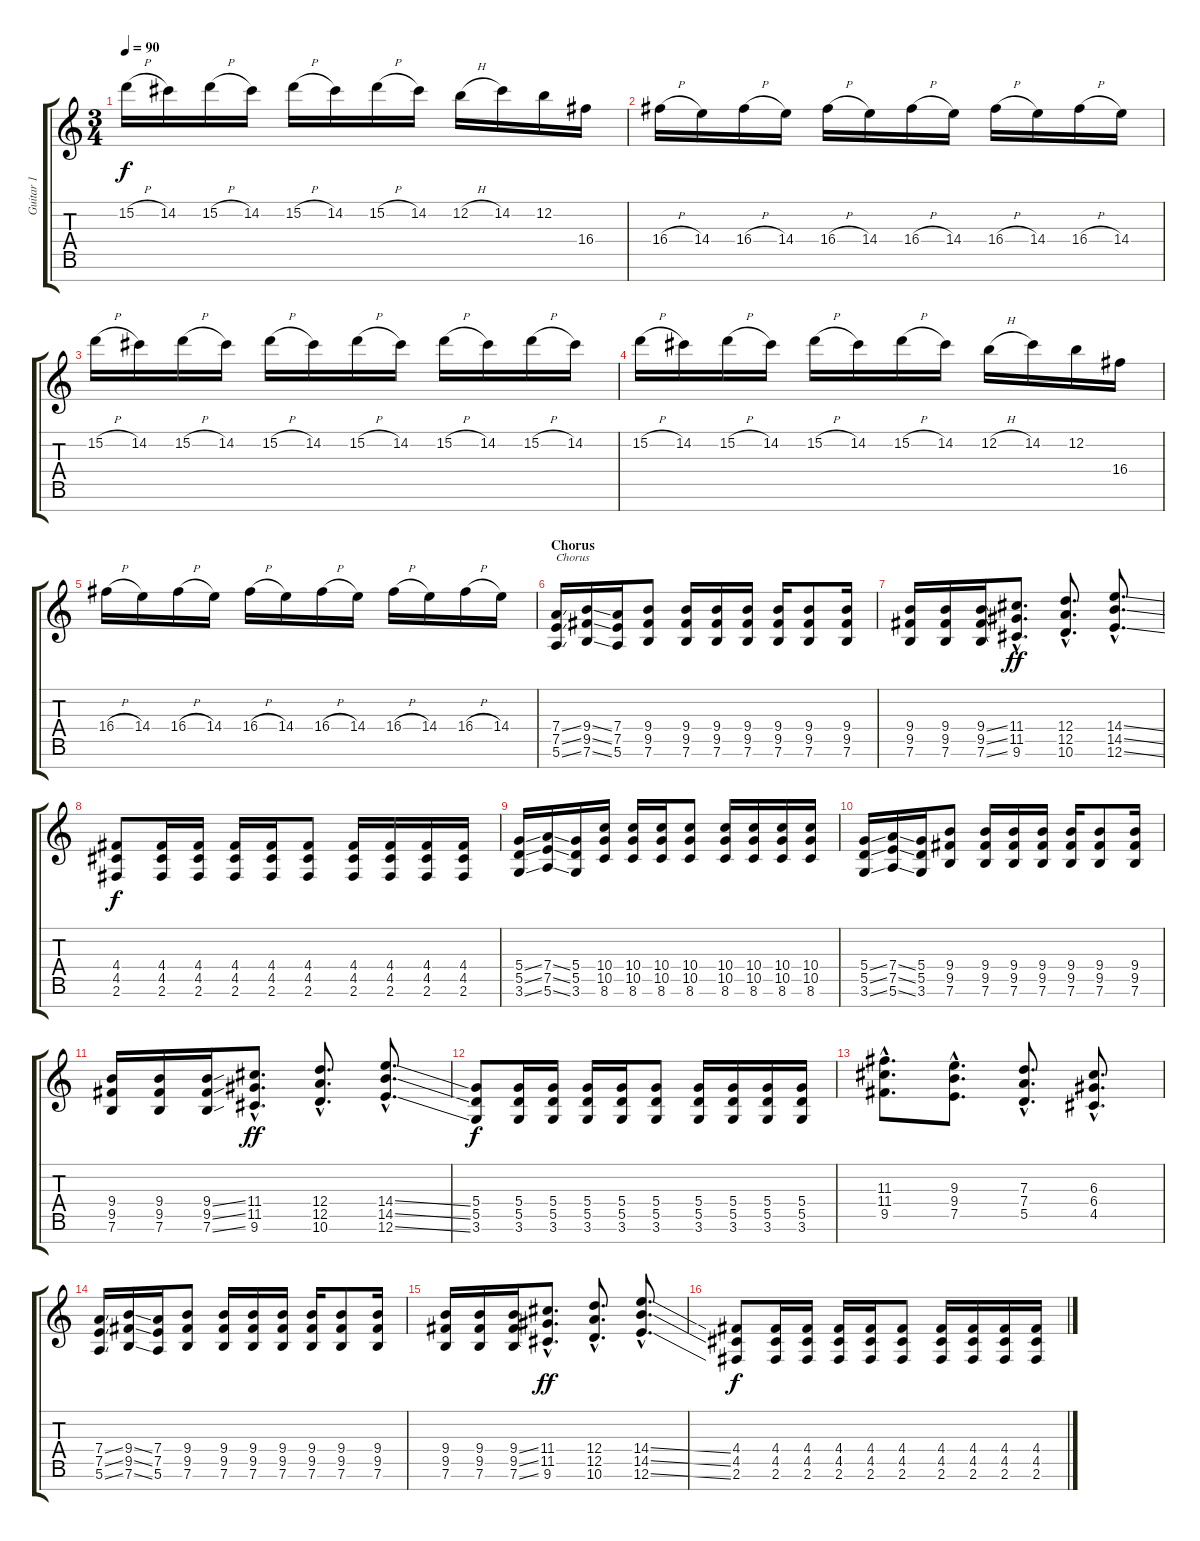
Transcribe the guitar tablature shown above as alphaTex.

\track ("Guitar 1" "Guitar 1") {instrument distortionguitar}
\staff {score tabs}
\tuning (E4 B3 G3 D3 A2 E2 B1) {hide}
\ts (3 4)
\tempo 90
\clef g2
\ks c
15.2{h}.16{dy f} 14.2.16 15.2{h}.16 14.2.16 15.2{h}.16 14.2.16 15.2{h}.16 14.2.16 12.2{h}.16 14.2.16 12.2.16 16.4.16 |
16.4{h}.16 14.4.16 16.4{h}.16 14.4.16 16.4{h}.16 14.4.16 16.4{h}.16 14.4.16 16.4{h}.16 14.4.16 16.4{h}.16 14.4.16 |
15.2{h}.16 14.2.16 15.2{h}.16 14.2.16 15.2{h}.16 14.2.16 15.2{h}.16 14.2.16 15.2{h}.16 14.2.16 15.2{h}.16 14.2.16 |
15.2{h}.16 14.2.16 15.2{h}.16 14.2.16 15.2{h}.16 14.2.16 15.2{h}.16 14.2.16 12.2{h}.16 14.2.16 12.2.16 16.4.16 |
16.4{h}.16 14.4.16 16.4{h}.16 14.4.16 16.4{h}.16 14.4.16 16.4{h}.16 14.4.16 16.4{h}.16 14.4.16 16.4{h}.16 14.4.16 |
\section ("" "Chorus")
(7.4{ss} 7.5{ss} 5.6{ss}).16{txt "Chorus"} (9.4{ss} 9.5{ss} 7.6{ss}).16 (7.4 7.5 5.6).16 (9.4 9.5 7.6).8 (9.4 9.5 7.6).16 (9.4 9.5 7.6).16 (9.4 9.5 7.6).16 (9.4 9.5 7.6).16 (9.4 9.5 7.6).8 (9.4 9.5 7.6).16 |
(9.4 9.5 7.6).16 (9.4 9.5 7.6).16 (9.4{ss} 9.5{ss} 7.6{ss}).16 (11.4{hac} 11.5{hac} 9.6{hac}).8{d dy ff} (12.4{hac} 12.5{hac} 10.6{hac}).8{d} (14.4{ss hac} 14.5{ss hac} 12.6{ss hac}).8{d} |
(4.4 4.5 2.6).8{dy f} (4.4 4.5 2.6).16 (4.4 4.5 2.6).16 (4.4 4.5 2.6).16 (4.4 4.5 2.6).16 (4.4 4.5 2.6).8 (4.4 4.5 2.6).16 (4.4 4.5 2.6).16 (4.4 4.5 2.6).16 (4.4 4.5 2.6).16 |
(5.4{ss} 5.5{ss} 3.6{ss}).16 (7.4{ss} 7.5{ss} 5.6{ss}).16 (5.4 5.5 3.6).16 (10.4 10.5 8.6).16 (10.4 10.5 8.6).16 (10.4 10.5 8.6).16 (10.4 10.5 8.6).8 (10.4 10.5 8.6).16 (10.4 10.5 8.6).16 (10.4 10.5 8.6).16 (10.4 10.5 8.6).16 |
(5.4{ss} 5.5{ss} 3.6{ss}).16 (7.4{ss} 7.5{ss} 5.6{ss}).16 (5.4 5.5 3.6).16 (9.4 9.5 7.6).8 (9.4 9.5 7.6).16 (9.4 9.5 7.6).16 (9.4 9.5 7.6).16 (9.4 9.5 7.6).16 (9.4 9.5 7.6).8 (9.4 9.5 7.6).16 |
(9.4 9.5 7.6).16 (9.4 9.5 7.6).16 (9.4{ss} 9.5{ss} 7.6{ss}).16 (11.4{hac} 11.5{hac} 9.6{hac}).8{d dy ff} (12.4{hac} 12.5{hac} 10.6{hac}).8{d} (14.4{ss hac} 14.5{ss hac} 12.6{ss hac}).8{d} |
(5.4 5.5 3.6).8{dy f} (5.4 5.5 3.6).16 (5.4 5.5 3.6).16 (5.4 5.5 3.6).16 (5.4 5.5 3.6).16 (5.4 5.5 3.6).8 (5.4 5.5 3.6).16 (5.4 5.5 3.6).16 (5.4 5.5 3.6).16 (5.4 5.5 3.6).16 |
(11.3{hac} 11.4{hac} 9.5{hac}).8{d} (9.3{hac} 9.4{hac} 7.5{hac}).8{d} (7.3{hac} 7.4{hac} 5.5{hac}).8{d} (6.3{hac} 6.4{hac} 4.5{hac}).8{d} |
(7.4{ss} 7.5{ss} 5.6{ss}).16 (9.4{ss} 9.5{ss} 7.6{ss}).16 (7.4 7.5 5.6).16 (9.4 9.5 7.6).8 (9.4 9.5 7.6).16 (9.4 9.5 7.6).16 (9.4 9.5 7.6).16 (9.4 9.5 7.6).16 (9.4 9.5 7.6).8 (9.4 9.5 7.6).16 |
(9.4 9.5 7.6).16 (9.4 9.5 7.6).16 (9.4{ss} 9.5{ss} 7.6{ss}).16 (11.4{hac} 11.5{hac} 9.6{hac}).8{d dy ff} (12.4{hac} 12.5{hac} 10.6{hac}).8{d} (14.4{ss hac} 14.5{ss hac} 12.6{ss hac}).8{d} |
(4.4 4.5 2.6).8{dy f} (4.4 4.5 2.6).16 (4.4 4.5 2.6).16 (4.4 4.5 2.6).16 (4.4 4.5 2.6).16 (4.4 4.5 2.6).8 (4.4 4.5 2.6).16 (4.4 4.5 2.6).16 (4.4 4.5 2.6).16 (4.4 4.5 2.6).16
